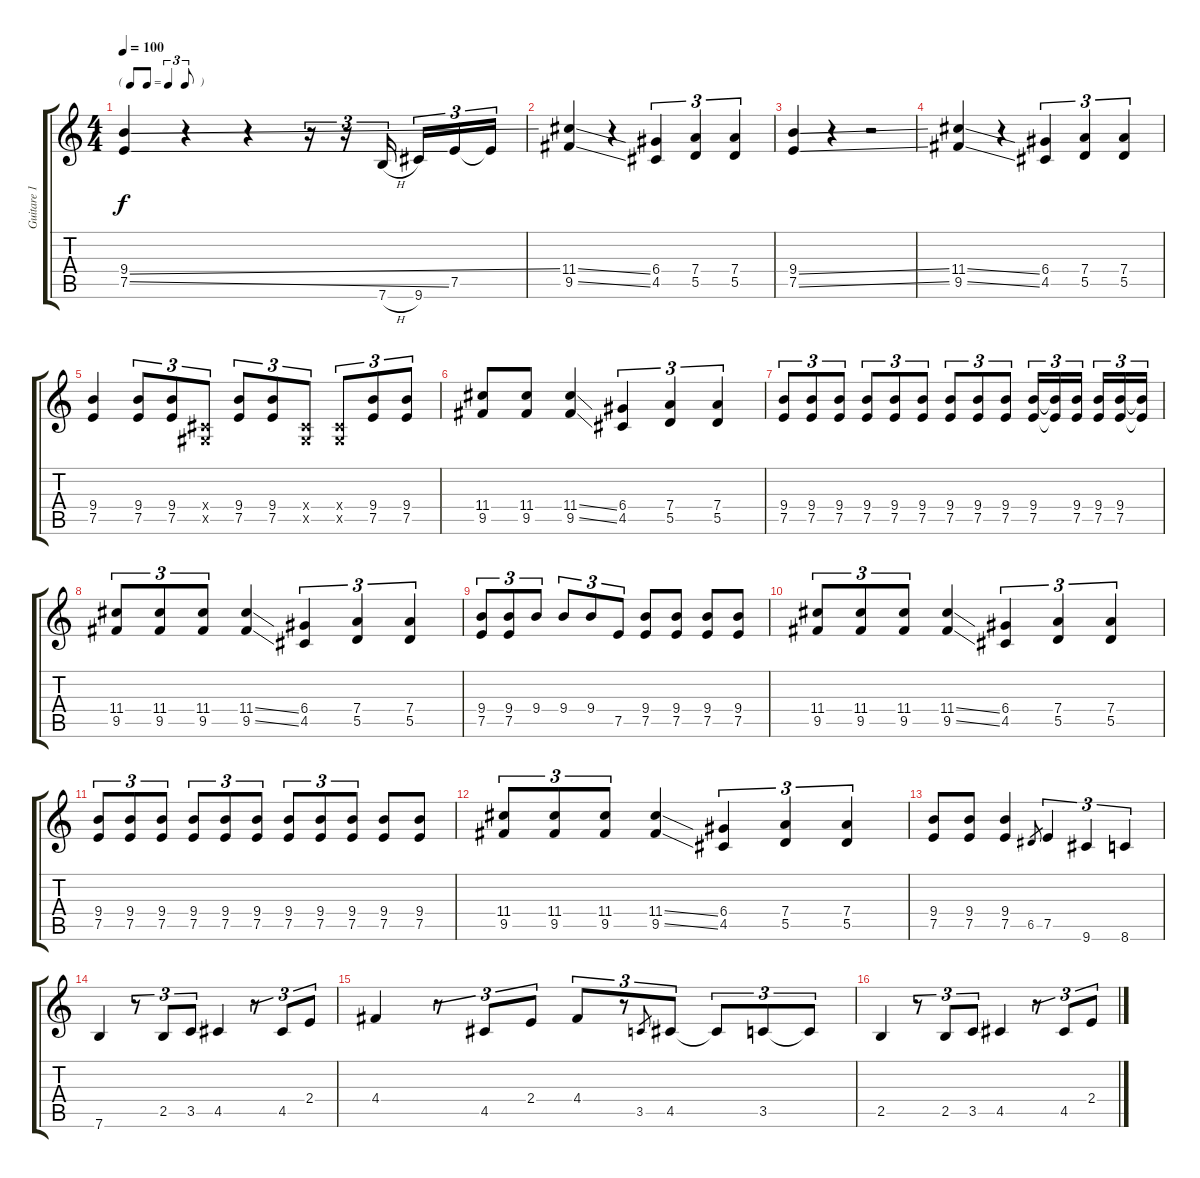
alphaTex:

\track ("Guitare 1" "Guitare 1") {instrument overdrivenguitar}
\staff {score tabs}
\tuning (E4 B3 G3 D3 A2 E2) {hide}
\ts (4 4)
\tf triplet8th
\tempo 100
\clef g2
\ks c
(9.4{ss} 7.5{ss}).4{dy f} r.4 r.4 r.16{tu (3 2)} r.16{tu (3 2)} 7.6{h}.16{tu (3 2) beam splitsecondary} 9.6.16{tu (3 2)} 7.5.16{tu (3 2)} 7.5{t}.16{tu (3 2)} |
(11.4{ss} 9.5{ss}).4 r.4 (6.4 4.5).4{tu (3 2)} (7.4 5.5).4{tu (3 2)} (7.4 5.5).4{tu (3 2)} |
(9.4{ss} 7.5{ss}).4 r.4 r.2 |
(11.4{ss} 9.5{ss}).4 r.4 (6.4 4.5).4{tu (3 2)} (7.4 5.5).4{tu (3 2)} (7.4 5.5).4{tu (3 2)} |
(9.4 7.5).4 (9.4 7.5).8{tu (3 2)} (9.4 7.5).8{tu (3 2)} (-1.4{x} -1.5{x}).8{tu (3 2)} (9.4 7.5).8{tu (3 2)} (9.4 7.5).8{tu (3 2)} (-1.4{x} -1.5{x}).8{tu (3 2)} (-1.4{x} -1.5{x}).8{tu (3 2)} (9.4 7.5).8{tu (3 2)} (9.4 7.5).8{tu (3 2)} |
(11.4 9.5).8 (11.4 9.5).8 (11.4{ss} 9.5{ss}).4 (6.4 4.5).4{tu (3 2)} (7.4 5.5).4{tu (3 2)} (7.4 5.5).4{tu (3 2)} |
(9.4 7.5).8{tu (3 2)} (9.4 7.5).8{tu (3 2)} (9.4 7.5).8{tu (3 2)} (9.4 7.5).8{tu (3 2)} (9.4 7.5).8{tu (3 2)} (9.4 7.5).8{tu (3 2)} (9.4 7.5).8{tu (3 2)} (9.4 7.5).8{tu (3 2)} (9.4 7.5).8{tu (3 2)} (9.4 7.5).16{tu (3 2)} (9.4{t} 7.5{t}).16{tu (3 2)} (9.4 7.5).16{tu (3 2) beam splitsecondary} (9.4 7.5).16{tu (3 2)} (9.4 7.5).16{tu (3 2)} (9.4{t} 7.5{t}).16{tu (3 2)} |
(11.4 9.5).8{tu (3 2)} (11.4 9.5).8{tu (3 2)} (11.4 9.5).8{tu (3 2)} (11.4{ss} 9.5{ss}).4 (6.4 4.5).4{tu (3 2)} (7.4 5.5).4{tu (3 2)} (7.4 5.5).4{tu (3 2)} |
(9.4 7.5).8{tu (3 2)} (9.4 7.5).8{tu (3 2)} 9.4.8{tu (3 2)} 9.4.8{tu (3 2)} 9.4.8{tu (3 2)} 7.5.8{tu (3 2)} (9.4 7.5).8 (9.4 7.5).8 (9.4 7.5).8 (9.4 7.5).8 |
(11.4 9.5).8{tu (3 2)} (11.4 9.5).8{tu (3 2)} (11.4 9.5).8{tu (3 2)} (11.4{ss} 9.5{ss}).4 (6.4 4.5).4{tu (3 2)} (7.4 5.5).4{tu (3 2)} (7.4 5.5).4{tu (3 2)} |
(9.4 7.5).8{tu (3 2)} (9.4 7.5).8{tu (3 2)} (9.4 7.5).8{tu (3 2)} (9.4 7.5).8{tu (3 2)} (9.4 7.5).8{tu (3 2)} (9.4 7.5).8{tu (3 2)} (9.4 7.5).8{tu (3 2)} (9.4 7.5).8{tu (3 2)} (9.4 7.5).8{tu (3 2)} (9.4 7.5).8 (9.4 7.5).8 |
(11.4 9.5).8{tu (3 2)} (11.4 9.5).8{tu (3 2)} (11.4 9.5).8{tu (3 2)} (11.4{ss} 9.5{ss}).4 (6.4 4.5).4{tu (3 2)} (7.4 5.5).4{tu (3 2)} (7.4 5.5).4{tu (3 2)} |
(9.4 7.5).8 (9.4 7.5).8 (9.4 7.5).4 6.5.8{gr} 7.5.4{tu (3 2)} 9.6.4{tu (3 2)} 8.6.4{tu (3 2)} |
7.6.4 r.8{tu (3 2)} 2.5.8{tu (3 2)} 3.5.8{tu (3 2)} 4.5.4 r.8{tu (3 2)} 4.5.8{tu (3 2)} 2.4.8{tu (3 2)} |
4.4.4 r.8{tu (3 2)} 4.5.8{tu (3 2)} 2.4.8{tu (3 2)} 4.4.8{tu (3 2)} r.8{tu (3 2)} 3.5.8{gr} 4.5.8{tu (3 2)} 4.5{t}.8{tu (3 2)} 3.5.8{tu (3 2)} 3.5{t}.8{tu (3 2)} |
2.5.4 r.8{tu (3 2)} 2.5.8{tu (3 2)} 3.5.8{tu (3 2)} 4.5.4 r.8{tu (3 2)} 4.5.8{tu (3 2)} 2.4.8{tu (3 2)}
